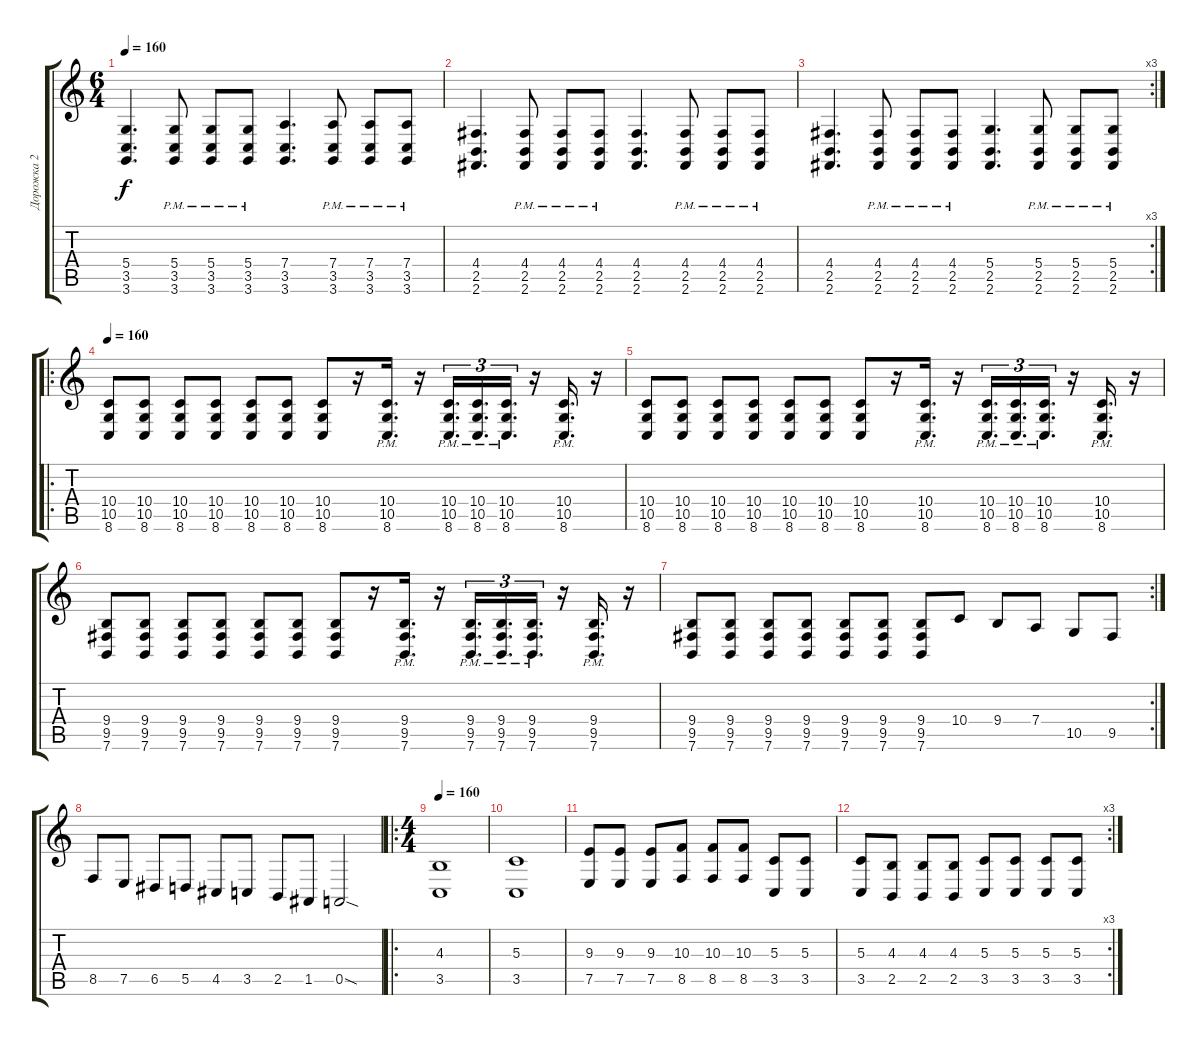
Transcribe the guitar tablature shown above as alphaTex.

\track ("Дорожка 2" "Дорожка 2") {instrument acousticgrandpiano}
\staff {score tabs}
\tuning (E4 B3 G3 D3 A2 E2) {hide}
\ts (6 4)
\tempo 160
\clef g2
\ks c
(5.4 3.5 3.6).4{d dy f} (5.4{pm} 3.5{pm} 3.6{pm}).8 (5.4{pm} 3.5{pm} 3.6{pm}).8 (5.4{pm} 3.5{pm} 3.6{pm}).8 (7.4 3.5 3.6).4{d} (7.4{pm} 3.5{pm} 3.6{pm}).8 (7.4{pm} 3.5{pm} 3.6{pm}).8 (7.4{pm} 3.5{pm} 3.6{pm}).8 |
(4.4 2.5 2.6).4{d} (4.4{pm} 2.5{pm} 2.6{pm}).8 (4.4{pm} 2.5{pm} 2.6{pm}).8 (4.4{pm} 2.5{pm} 2.6{pm}).8 (4.4 2.5 2.6).4{d} (4.4{pm} 2.5{pm} 2.6{pm}).8 (4.4{pm} 2.5{pm} 2.6{pm}).8 (4.4{pm} 2.5{pm} 2.6{pm}).8 |
\rc 3
(4.4 2.5 2.6).4{d} (4.4{pm} 2.5{pm} 2.6{pm}).8 (4.4{pm} 2.5{pm} 2.6{pm}).8 (4.4{pm} 2.5{pm} 2.6{pm}).8 (5.4 2.5 2.6).4{d} (5.4{pm} 2.5{pm} 2.6{pm}).8 (5.4{pm} 2.5{pm} 2.6{pm}).8 (5.4{pm} 2.5{pm} 2.6{pm}).8 |
\ro
\tempo 160
(10.4 10.5 8.6).8 (10.4 10.5 8.6).8 (10.4 10.5 8.6).8 (10.4 10.5 8.6).8 (10.4 10.5 8.6).8 (10.4 10.5 8.6).8 (10.4 10.5 8.6).8 r.16 (10.4{pm} 10.5{pm} 8.6{pm}).16{d} r.16 (10.4{pm} 10.5{pm} 8.6{pm}).16{d tu (3 2)} (10.4{pm} 10.5{pm} 8.6{pm}).16{d tu (3 2)} (10.4{pm} 10.5{pm} 8.6{pm}).16{d tu (3 2)} r.16 (10.4{pm} 10.5{pm} 8.6{pm}).16{d} r.16 |
(10.4 10.5 8.6).8 (10.4 10.5 8.6).8 (10.4 10.5 8.6).8 (10.4 10.5 8.6).8 (10.4 10.5 8.6).8 (10.4 10.5 8.6).8 (10.4 10.5 8.6).8 r.16 (10.4{pm} 10.5{pm} 8.6{pm}).16{d} r.16 (10.4{pm} 10.5{pm} 8.6{pm}).16{d tu (3 2)} (10.4{pm} 10.5{pm} 8.6{pm}).16{d tu (3 2)} (10.4{pm} 10.5{pm} 8.6{pm}).16{d tu (3 2)} r.16 (10.4{pm} 10.5{pm} 8.6{pm}).16{d} r.16 |
(9.4 9.5 7.6).8 (9.4 9.5 7.6).8 (9.4 9.5 7.6).8 (9.4 9.5 7.6).8 (9.4 9.5 7.6).8 (9.4 9.5 7.6).8 (9.4 9.5 7.6).8 r.16 (9.4{pm} 9.5{pm} 7.6{pm}).16{d} r.16 (9.4{pm} 9.5{pm} 7.6{pm}).16{d tu (3 2)} (9.4{pm} 9.5{pm} 7.6{pm}).16{d tu (3 2)} (9.4{pm} 9.5{pm} 7.6{pm}).16{d tu (3 2)} r.16 (9.4{pm} 9.5{pm} 7.6{pm}).16{d} r.16 |
\rc 2
(9.4 9.5 7.6).8 (9.4 9.5 7.6).8 (9.4 9.5 7.6).8 (9.4 9.5 7.6).8 (9.4 9.5 7.6).8 (9.4 9.5 7.6).8 (9.4 9.5 7.6).8 10.4.8 9.4.8 7.4.8 10.5.8 9.5.8 |
8.5.8 7.5.8 6.5.8 5.5.8 4.5.8 3.5.8 2.5.8 1.5.8 0.5{sod}.2 |
\ro
\ts (4 4)
\tempo 160
(4.3 3.5).1 |
(5.3 3.5).1 |
(9.3 7.5).8 (9.3 7.5).8 (9.3 7.5).8 (10.3 8.5).8 (10.3 8.5).8 (10.3 8.5).8 (5.3 3.5).8 (5.3 3.5).8 |
\rc 3
(5.3 3.5).8 (4.3 2.5).8 (4.3 2.5).8 (4.3 2.5).8 (5.3 3.5).8 (5.3 3.5).8 (5.3 3.5).8 (5.3 3.5).8
